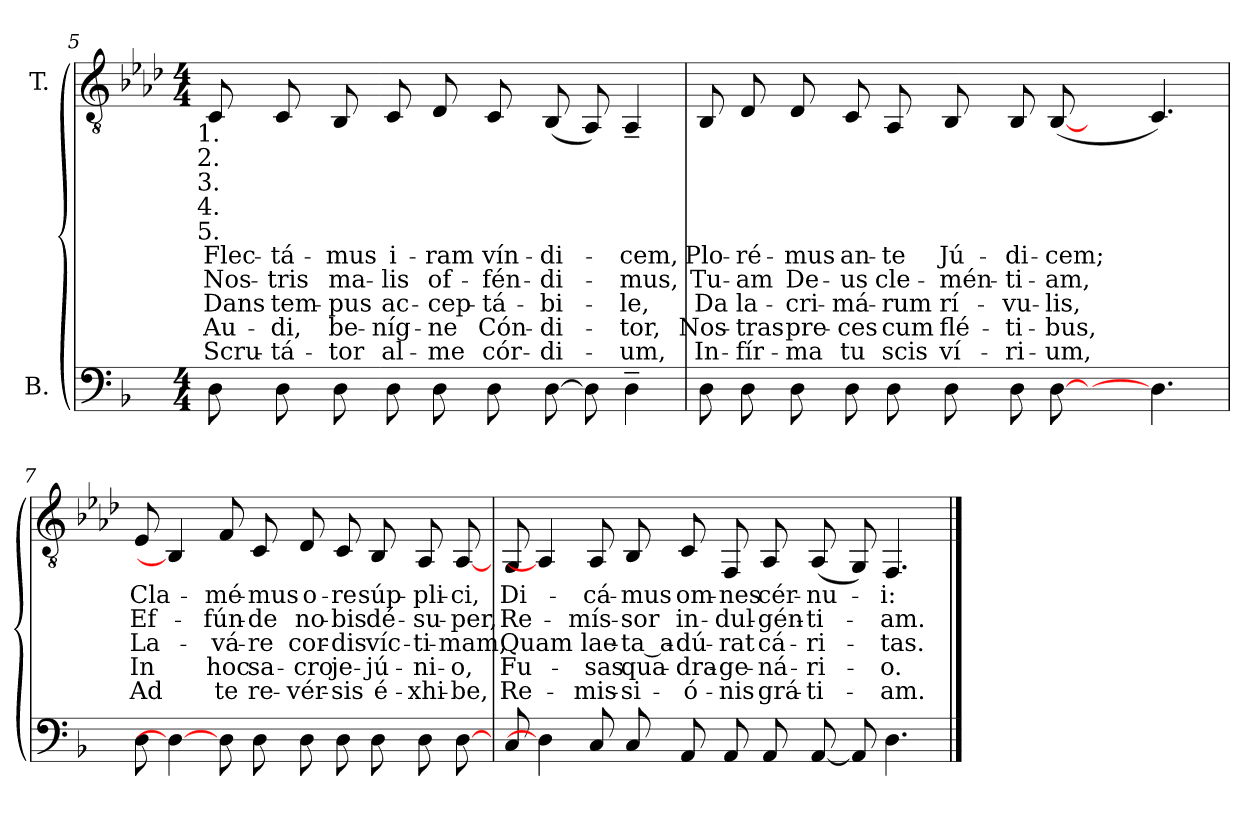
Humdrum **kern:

**kern	**kern	**text	**text	**text	**text	**text
*part2	*part1	*part1	*part1	*part1	*part1	*part1
*staff2	*staff1	*staff1	*staff1	*staff1	*staff1	*staff1
*I"B.	*I"T.	*	*	*	*	*
!!LO:LB:g=z
*clefF4	*clefGv2	*	*	*	*	*
*	*ITrd2c3	*	*	*	*	*
*k[b-]	*k[b-]	*	*	*	*	*
*d:	*d:	*	*	*	*	*
*M4/4	*M4/4	*	*	*	*	*
=5	=5	=5	=5	=5	=5	=5
!	!LO:TX:b:cj:t=1.	!	!	!	!	!
!	!LO:TX:b:cj:t=2.	!	!	!	!	!
!	!LO:TX:b:cj:t=3.	!	!	!	!	!
!	!LO:TX:b:cj:t=4.	!	!	!	!	!
!	!LO:TX:b:cj:t=5.	!	!	!	!	!
!	!	!LO:LY:b:color=#000000	!LO:LY:b:color=#000000	!LO:LY:b:color=#000000	!LO:LY:b:color=#000000	!LO:LY:b:color=#000000
8Di\	8AAi/	Flec-	Nos-	Dans	Au-	Scru-
!	!	!LO:LY:b:color=#000000	!LO:LY:b:color=#000000	!LO:LY:b:color=#000000	!LO:LY:b:color=#000000	!LO:LY:b:color=#000000
8Di\	8AAi/	-tá-	-tris	tem-	-di,	-tá-
!	!	!LO:LY:b:color=#000000	!LO:LY:b:color=#000000	!LO:LY:b:color=#000000	!LO:LY:b:color=#000000	!LO:LY:b:color=#000000
8Di\	8GGi/	-mus	ma-	-pus	be-	-tor
!	!	!LO:LY:b:color=#000000	!LO:LY:b:color=#000000	!LO:LY:b:color=#000000	!LO:LY:b:color=#000000	!LO:LY:b:color=#000000
8Di\	8AAi/	i-	-lis	ac-	-níg-	al-
!	!	!LO:LY:b:color=#000000	!LO:LY:b:color=#000000	!LO:LY:b:color=#000000	!LO:LY:b:color=#000000	!LO:LY:b:color=#000000
8Di\	8BB-i/	-ram	of-	-cep-	-ne	-me
!	!	!LO:LY:b:color=#000000	!LO:LY:b:color=#000000	!LO:LY:b:color=#000000	!LO:LY:b:color=#000000	!LO:LY:b:color=#000000
8Di\	8AAi/	vín-	-fén-	-tá-	Cón-	cór-
!	!	!LO:LY:b:color=#000000	!LO:LY:b:color=#000000	!LO:LY:b:color=#000000	!LO:LY:b:color=#000000	!LO:LY:b:color=#000000
[>8Di\	(8GGi/	-di-	-di-	-bi-	-di-	-di-
8Di\]	8FFi/)	.	.	.	.	.
!	!	!LO:LY:b:color=#000000	!LO:LY:b:color=#000000	!LO:LY:b:color=#000000	!LO:LY:b:color=#000000	!LO:LY:b:color=#000000
4D~i\	4FF~i/	-cem,	-mus,	-le,	-tor,	-um,
=6`	=6`	=6`	=6`	=6`	=6`	=6`
!	!	!LO:LY:b:color=#000000	!LO:LY:b:color=#000000	!LO:LY:b:color=#000000	!LO:LY:b:color=#000000	!LO:LY:b:color=#000000
8Di\	8GGi/	Plo-	Tu-	Da	Nos-	In-
!	!	!LO:LY:b:color=#000000	!LO:LY:b:color=#000000	!LO:LY:b:color=#000000	!LO:LY:b:color=#000000	!LO:LY:b:color=#000000
8Di\	8BB-i/	-ré-	-am	la-	-tras	-fír-
!	!	!LO:LY:b:color=#000000	!LO:LY:b:color=#000000	!LO:LY:b:color=#000000	!LO:LY:b:color=#000000	!LO:LY:b:color=#000000
8Di\	8BB-i/	-mus	De-	-cri-	pre-	-ma
!	!	!LO:LY:b:color=#000000	!LO:LY:b:color=#000000	!LO:LY:b:color=#000000	!LO:LY:b:color=#000000	!LO:LY:b:color=#000000
8Di\	8AAi/	an-	-us	-má-	-ces	tu
!	!	!LO:LY:b:color=#000000	!LO:LY:b:color=#000000	!LO:LY:b:color=#000000	!LO:LY:b:color=#000000	!LO:LY:b:color=#000000
8Di\	8FFi/	-te	cle-	-rum	cum	scis
!	!	!LO:LY:b:color=#000000	!LO:LY:b:color=#000000	!LO:LY:b:color=#000000	!LO:LY:b:color=#000000	!LO:LY:b:color=#000000
8Di\	8GGi/	Jú-	-mén-	rí-	flé-	ví-
!	!	!LO:LY:b:color=#000000	!LO:LY:b:color=#000000	!LO:LY:b:color=#000000	!LO:LY:b:color=#000000	!LO:LY:b:color=#000000
8Di\	8GGi/	-di-	-ti-	-vu-	-ti-	-ri-
!	!	!LO:LY:b:color=#000000	!LO:LY:b:color=#000000	!LO:LY:b:color=#000000	!LO:LY:b:color=#000000	!LO:LY:b:color=#000000
[>8Di\	([8GGi/	-cem;	-am,	-lis,	-bus,	-um,
4ryy	4ryy	.	.	.	.	.
4.Di\]	4.AAi/)	.	.	.	.	.
!!LO:LB:g=z
=7	=7	=7	=7	=7	=7	=7
!	!	!LO:LY:b:color=#000000	!LO:LY:b:color=#000000	!LO:LY:b:color=#000000	!LO:LY:b:color=#000000	!LO:LY:b:color=#000000
8Di\	8Ci/	Cla-	Ef-	La-	In	Ad
4Di\_	4GGi/]	.	.	.	.	.
!	!	!LO:LY:b:color=#000000	!LO:LY:b:color=#000000	!LO:LY:b:color=#000000	!LO:LY:b:color=#000000	!LO:LY:b:color=#000000
8Di\	8Di/	-mé-	-fún-	-vá-	hoc	te
!	!	!LO:LY:b:color=#000000	!LO:LY:b:color=#000000	!LO:LY:b:color=#000000	!LO:LY:b:color=#000000	!LO:LY:b:color=#000000
8Di\	8AAi/	-mus	-de	-re	sa-	re-
!	!	!LO:LY:b:color=#000000	!LO:LY:b:color=#000000	!LO:LY:b:color=#000000	!LO:LY:b:color=#000000	!LO:LY:b:color=#000000
8Di\	8BB-i/	o-	no-	cor-	-cro	-vér-
!	!	!LO:LY:b:color=#000000	!LO:LY:b:color=#000000	!LO:LY:b:color=#000000	!LO:LY:b:color=#000000	!LO:LY:b:color=#000000
8Di\	8AAi/	-re	-bis	-dis	je-	-sis
!	!	!LO:LY:b:color=#000000	!LO:LY:b:color=#000000	!LO:LY:b:color=#000000	!LO:LY:b:color=#000000	!LO:LY:b:color=#000000
8Di\	8GGi/	súp-	dé-	víc-	-jú-	é-
!	!	!LO:LY:b:color=#000000	!LO:LY:b:color=#000000	!LO:LY:b:color=#000000	!LO:LY:b:color=#000000	!LO:LY:b:color=#000000
8Di\	8FFi/	-pli-	-su-	-ti-	-ni-	-xhi-
!	!	!LO:LY:b:color=#000000	!LO:LY:b:color=#000000	!LO:LY:b:color=#000000	!LO:LY:b:color=#000000	!LO:LY:b:color=#000000
[8Di\	[8FFi/	-ci,	-per,	-mam,	-o,	-be,
=8`	=8`	=8`	=8`	=8`	=8`	=8`
!	!	!LO:LY:b:color=#000000	!LO:LY:b:color=#000000	!LO:LY:b:color=#000000	!LO:LY:b:color=#000000	!LO:LY:b:color=#000000
8Ci/	8EEi/	Di-	Re-	Quam	Fu-	Re-
4Di\]	4FFi/]	.	.	.	.	.
!	!	!LO:LY:b:color=#000000	!LO:LY:b:color=#000000	!LO:LY:b:color=#000000	!LO:LY:b:color=#000000	!LO:LY:b:color=#000000
8Ci/	8FFi/	-cá-	-mís-	lae-	-sas	-mis-
!	!	!LO:LY:b:color=#000000	!LO:LY:b:color=#000000	!LO:LY:b:color=#000000	!LO:LY:b:color=#000000	!LO:LY:b:color=#000000
8Ci/	8GGi/	-mus	-sor	-ta_a-	qua-	-si-
!	!	!LO:LY:b:color=#000000	!LO:LY:b:color=#000000	!LO:LY:b:color=#000000	!LO:LY:b:color=#000000	!LO:LY:b:color=#000000
8AAi/	8AAi/	om-	in-	-dú-	-dra-	-ó-
!	!	!LO:LY:b:color=#000000	!LO:LY:b:color=#000000	!LO:LY:b:color=#000000	!LO:LY:b:color=#000000	!LO:LY:b:color=#000000
8AAi/	8DDi/	-nes	-dul-	-rat	-ge-	-nis
!	!	!LO:LY:b:color=#000000	!LO:LY:b:color=#000000	!LO:LY:b:color=#000000	!LO:LY:b:color=#000000	!LO:LY:b:color=#000000
8AAi/	8FFi/	cér-	-gén-	cá-	-ná-	grá-
!	!	!LO:LY:b:color=#000000	!LO:LY:b:color=#000000	!LO:LY:b:color=#000000	!LO:LY:b:color=#000000	!LO:LY:b:color=#000000
[<8AAi/	(8FFi/	-nu-	-ti-	-ri-	-ri-	-ti-
8AAi/]	8EEi/)	.	.	.	.	.
!	!	!LO:LY:b:color=#000000	!LO:LY:b:color=#000000	!LO:LY:b:color=#000000	!LO:LY:b:color=#000000	!LO:LY:b:color=#000000
4.Di\	4.DDi/	-i:	-am.	-tas.	-o.	-am.
==	==	==	==	==	==	==
*-	*-	*-	*-	*-	*-	*-
